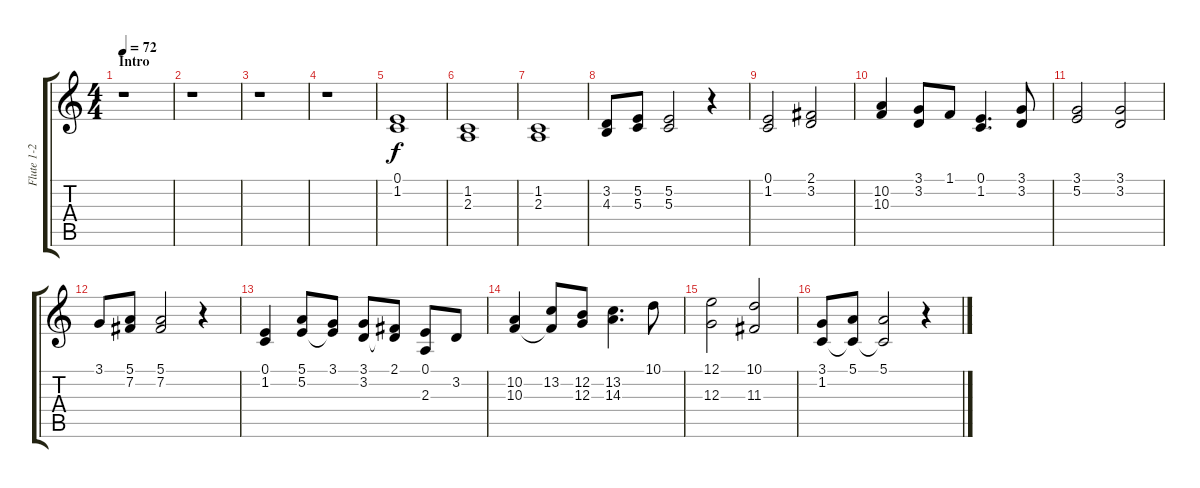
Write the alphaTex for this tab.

\track ("Flute 1-2" "Flute 1-2") {instrument recorder}
\staff {score tabs}
\tuning (E4 B3 G3 D3 A2 E2) {hide}
\ts (4 4)
\section ("" "Intro")
\tempo 72
\clef g2
\ks c
r.1{dy f instrument recorder} |
r.1 |
r.1 |
r.1 |
(0.1 1.2).1 |
(1.2 2.3).1 |
(1.2 2.3).1 |
(3.2 4.3).8 (5.2 5.3).8 (5.2 5.3).2 r.4 |
(0.1 1.2).2 (2.1 3.2).2 |
(10.2 10.3).4 (3.1 3.2).8 1.1.8 (0.1 1.2).4{d} (3.1 3.2).8 |
(3.1 5.2).2 (3.1 3.2).2 |
3.1.8 (5.1 7.2).8 (5.1 7.2).2 r.4 |
(0.1 1.2).4 (5.1 5.2).8 (3.1 5.2{t}).8 (3.1 3.2).8 (2.1 3.2{t}).8 (0.1 2.3).8 3.2.8 |
(10.2 10.3).4 (13.2 10.3{t}).8 (12.2 12.3).8 (13.2 14.3).4{d} 10.1.8 |
(12.1 12.3).2 (10.1 11.3).2 |
(3.1 1.2).8 (5.1 1.2{t}).8 (5.1 1.2{t}).2 r.4
